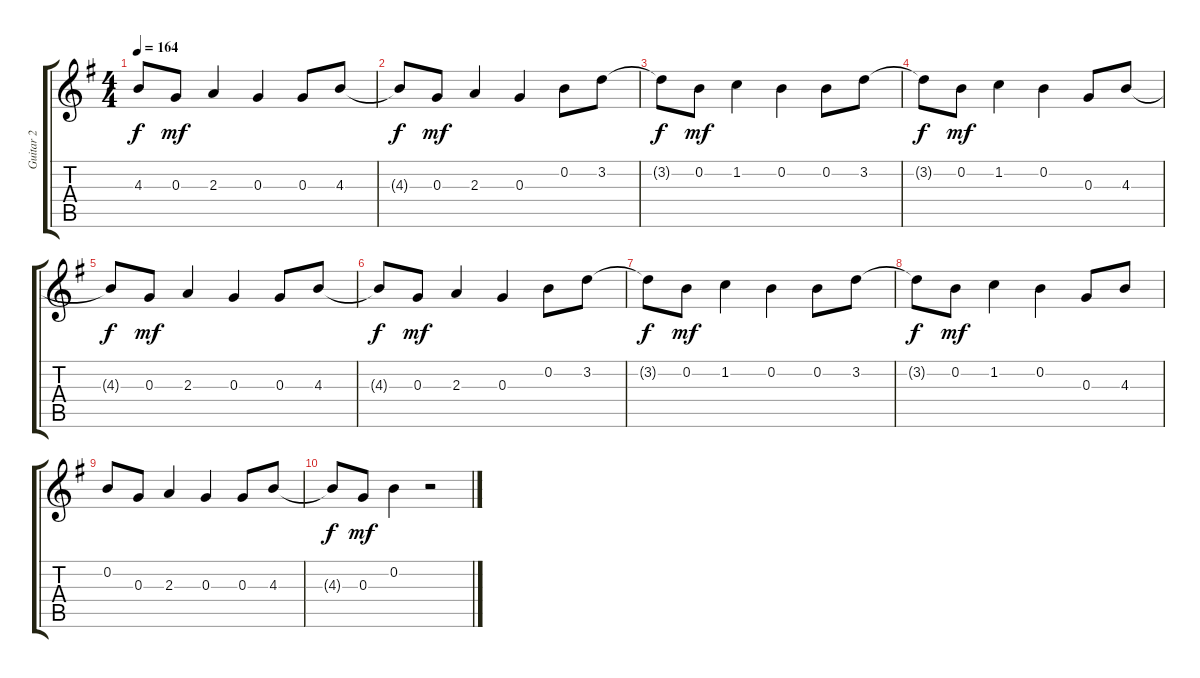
\track ("Guitar 2" "Guitar 2") {instrument electricguitarclean}
\staff {score tabs}
\tuning (E4 B3 G3 D3 A2 E2) {hide}
\ts (4 4)
\tempo 164
\clef g2
\ks g
4.3{t}.8{dy f} 0.3.8{dy mf} 2.3.4 0.3.4 0.3.8 4.3.8 |
4.3{t}.8{dy f} 0.3.8{dy mf} 2.3.4 0.3.4 0.2.8 3.2.8 |
3.2{t}.8{dy f} 0.2.8{dy mf} 1.2.4 0.2.4 0.2.8 3.2.8 |
3.2{t}.8{dy f} 0.2.8{dy mf} 1.2.4 0.2.4 0.3.8 4.3.8 |
4.3{t}.8{dy f} 0.3.8{dy mf} 2.3.4 0.3.4 0.3.8 4.3.8 |
4.3{t}.8{dy f} 0.3.8{dy mf} 2.3.4 0.3.4 0.2.8 3.2.8 |
3.2{t}.8{dy f} 0.2.8{dy mf} 1.2.4 0.2.4 0.2.8 3.2.8 |
3.2{t}.8{dy f} 0.2.8{dy mf} 1.2.4 0.2.4 0.3.8 4.3.8 |
0.2.8 0.3.8 2.3.4 0.3.4 0.3.8 4.3.8 |
4.3{t}.8{dy f} 0.3.8{dy mf} 0.2.4 r.2
